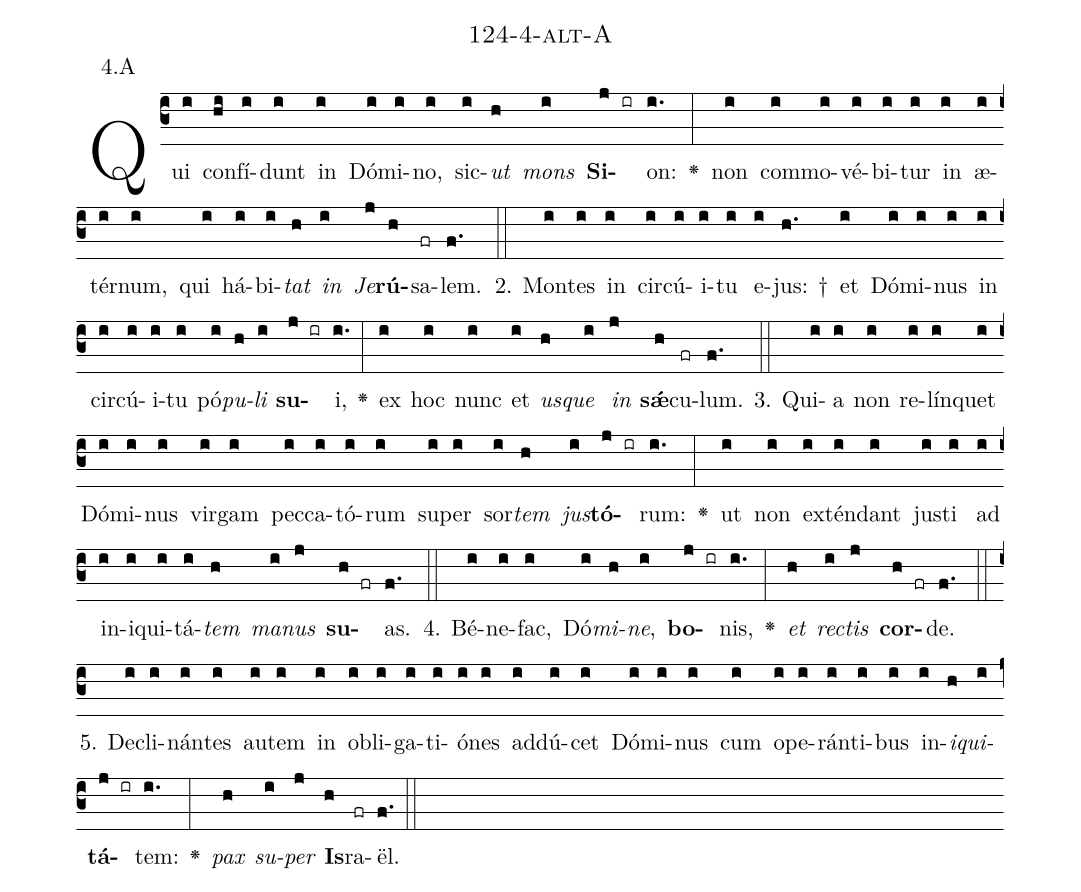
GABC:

name: 124-4-alt-A;
annotation: 4.A;
%%
(c3)Qui(i) con(hi)fí(i)dunt(i) in(i) Dó(i)mi(i)no,(i) sic(i)<i>ut</i>(h) <i>mons</i>(i) <b>Si</b>(j ir)on:(i.) <v>\greheightstar</v>(:) non(i) com(i)mo(i)vé(i)bi(i)tur(i) in(i) æ(i)tér(i)num,(i) qui(i) há(i)bi(i)<i>tat</i>(h) <i>in</i>(i) <i>Je</i>(j)<b>rú</b>(h)sa(fr)lem.(f.) (::)
2. Mon(i)tes(i) in(i) cir(i)cú(i)i(i)tu(i) e(i)jus: †(h.) et(i) Dó(i)mi(i)nus(i) in(i) cir(i)cú(i)i(i)tu(i) pó(i)<i>pu</i>(h)<i>li</i>(i) <b>su</b>(j ir)i,(i.) <v>\greheightstar</v>(:) ex(i) hoc(i) nunc(i) et(i) <i>us</i>(h)<i>que</i>(i) <i>in</i>(j) <b>sǽ</b>(h)cu(fr)lum.(f.) (::)
3. Qui(i)a(i) non(i) re(i)lín(i)quet(i) Dó(i)mi(i)nus(i) vir(i)gam(i) pec(i)ca(i)tó(i)rum(i) su(i)per(i) sor(i)<i>tem</i>(h) <i>jus</i>(i)<b>tó</b>(j ir)rum:(i.) <v>\greheightstar</v>(:) ut(i) non(i) ex(i)tén(i)dant(i) jus(i)ti(i) ad(i) in(i)i(i)qui(i)tá(i)<i>tem</i>(h) <i>ma</i>(i)<i>nus</i>(j) <b>su</b>(h fr)as.(f.) (::)
4. Bé(i)ne(i)fac,(i) Dó(i)<i>mi</i>(h)<i>ne</i>,(i) <b>bo</b>(j ir)nis,(i.) <v>\greheightstar</v>(:) <i>et</i>(h) <i>rec</i>(i)<i>tis</i>(j) <b>cor</b>(h fr)de.(f.) (::)
5. De(i)cli(i)nán(i)tes(i) au(i)tem(i) in(i) ob(i)li(i)ga(i)ti(i)ó(i)nes(i) ad(i)dú(i)cet(i) Dó(i)mi(i)nus(i) cum(i) o(i)pe(i)rán(i)ti(i)bus(i) in(i)<i>i</i>(h)<i>qui</i>(i)<b>tá</b>(j ir)tem:(i.) <v>\greheightstar</v>(:) <i>pax</i>(h) <i>su</i>(i)<i>per</i>(j) <b>Is</b>(h)ra(fr)ël.(f.) (::)
